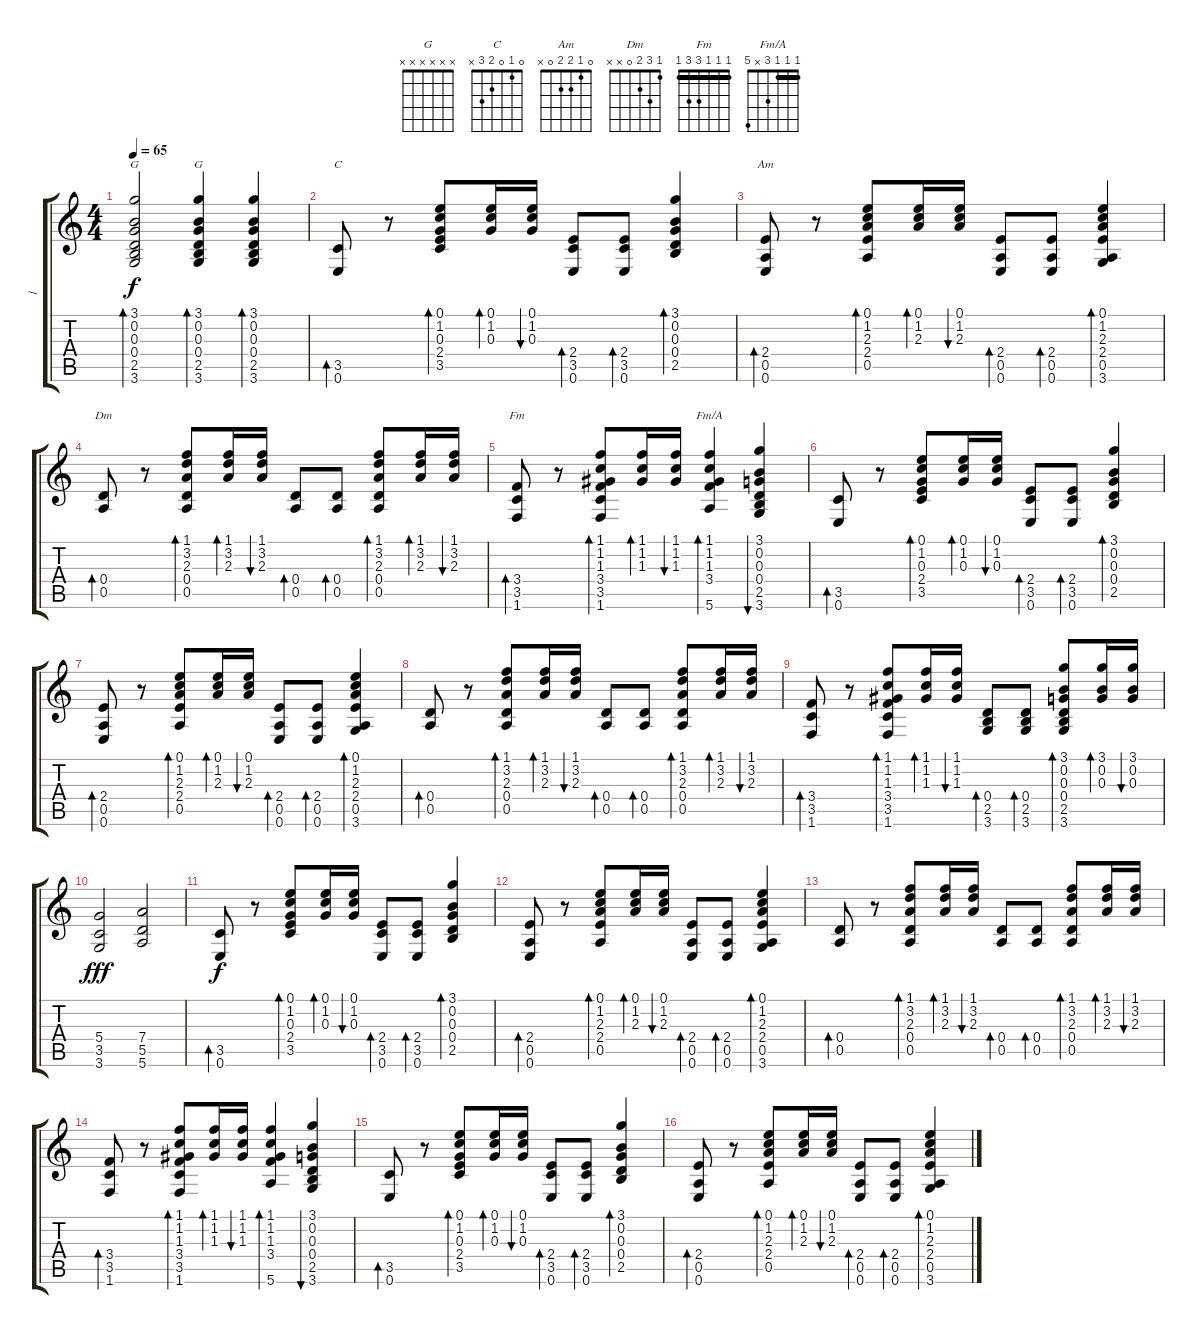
\track ("1" "1") {instrument electricguitarclean}
\staff {score tabs}
\tuning (E4 B3 G3 D3 A2 E2) {hide}
\chord ("G" 3 0 0 0 2 3)
\chord ("G" x x x x x x)
\chord ("C" 0 1 0 2 3 x)
\chord ("Am" 0 1 2 2 0 x)
\chord ("Dm" 1 3 2 0 x x)
\chord ("Fm" 1 1 1 3 3 1) {barre 1}
\chord ("Fm/A" 1 1 1 3 x 5) {barre 1}
\ts (4 4)
\tempo 65
\clef g2
\ks c
(3.1 0.2 0.3 0.4 2.5 3.6).2{bd 60 ch "G" dy f} (3.1 0.2 0.3 0.4 2.5 3.6).4{bd 60 ch "G"} (3.1 0.2 0.3 0.4 2.5 3.6).4{bd 60} |
(3.5 0.6).8{bd 60 ch "C"} r.8 (0.1 1.2 0.3 2.4 3.5).8{bd 60} (0.1 1.2 0.3).16{bd 60} (0.1 1.2 0.3).16{bu 60} (2.4 3.5 0.6).8{bd 60} (2.4 3.5 0.6).8{bd 60} (3.1 0.2 0.3 0.4 2.5).4{bd 60} |
(2.4 0.5 0.6).8{bd 60 ch "Am"} r.8 (0.1 1.2 2.3 2.4 0.5).8{bd 60} (0.1 1.2 2.3).16{bd 60} (0.1 1.2 2.3).16{bu 60} (2.4 0.5 0.6).8{bd 60} (2.4 0.5 0.6).8{bd 60} (0.1 1.2 2.3 2.4 0.5 3.6).4{bd 60} |
(0.4 0.5).8{bd 60 ch "Dm"} r.8 (1.1 3.2 2.3 0.4 0.5).8{bd 60} (1.1 3.2 2.3).16{bd 60} (1.1 3.2 2.3).16{bu 60} (0.4 0.5).8{bd 60} (0.4 0.5).8{bd 60} (1.1 3.2 2.3 0.4 0.5).8{bd 60} (1.1 3.2 2.3).16{bd 60} (1.1 3.2 2.3).16{bu 60} |
(3.4 3.5 1.6).8{bd 60 ch "Fm"} r.8 (1.1 1.2 1.3 3.4 3.5 1.6).8{bd 60} (1.1 1.2 1.3).16{bd 60} (1.1 1.2 1.3).16{bu 60} (1.1 1.2 1.3 3.4 5.6).4{bd 60 ch "Fm/A"} (3.1 0.2 0.3 0.4 2.5 3.6).4{bu 60} |
(3.5 0.6).8{bd 60} r.8 (0.1 1.2 0.3 2.4 3.5).8{bd 60} (0.1 1.2 0.3).16{bd 60} (0.1 1.2 0.3).16{bu 60} (2.4 3.5 0.6).8{bd 60} (2.4 3.5 0.6).8{bd 60} (3.1 0.2 0.3 0.4 2.5).4{bd 60} |
(2.4 0.5 0.6).8{bd 60} r.8 (0.1 1.2 2.3 2.4 0.5).8{bd 60} (0.1 1.2 2.3).16{bd 60} (0.1 1.2 2.3).16{bu 60} (2.4 0.5 0.6).8{bd 60} (2.4 0.5 0.6).8{bd 60} (0.1 1.2 2.3 2.4 0.5 3.6).4{bd 60} |
(0.4 0.5).8{bd 60} r.8 (1.1 3.2 2.3 0.4 0.5).8{bd 60} (1.1 3.2 2.3).16{bd 60} (1.1 3.2 2.3).16{bu 60} (0.4 0.5).8{bd 60} (0.4 0.5).8{bd 60} (1.1 3.2 2.3 0.4 0.5).8{bd 60} (1.1 3.2 2.3).16{bd 60} (1.1 3.2 2.3).16{bu 60} |
(3.4 3.5 1.6).8{bd 60} r.8 (1.1 1.2 1.3 3.4 3.5 1.6).8{bd 60} (1.1 1.2 1.3).16{bd 60} (1.1 1.2 1.3).16{bu 60} (0.4 2.5 3.6).8{bd 60} (0.4 2.5 3.6).8{bd 60} (3.1 0.2 0.3 0.4 2.5 3.6).8{bd 60} (3.1 0.2 0.3).16{bd 60} (3.1 0.2 0.3).16{bu 60} |
(5.4 3.5 3.6).2{dy fff} (7.4 5.5 5.6).2 |
(3.5 0.6).8{bd 60 dy f} r.8 (0.1 1.2 0.3 2.4 3.5).8{bd 60} (0.1 1.2 0.3).16{bd 60} (0.1 1.2 0.3).16{bu 60} (2.4 3.5 0.6).8{bd 60} (2.4 3.5 0.6).8{bd 60} (3.1 0.2 0.3 0.4 2.5).4{bd 60} |
(2.4 0.5 0.6).8{bd 60} r.8 (0.1 1.2 2.3 2.4 0.5).8{bd 60} (0.1 1.2 2.3).16{bd 60} (0.1 1.2 2.3).16{bu 60} (2.4 0.5 0.6).8{bd 60} (2.4 0.5 0.6).8{bd 60} (0.1 1.2 2.3 2.4 0.5 3.6).4{bd 60} |
(0.4 0.5).8{bd 60} r.8 (1.1 3.2 2.3 0.4 0.5).8{bd 60} (1.1 3.2 2.3).16{bd 60} (1.1 3.2 2.3).16{bu 60} (0.4 0.5).8{bd 60} (0.4 0.5).8{bd 60} (1.1 3.2 2.3 0.4 0.5).8{bd 60} (1.1 3.2 2.3).16{bd 60} (1.1 3.2 2.3).16{bu 60} |
(3.4 3.5 1.6).8{bd 60} r.8 (1.1 1.2 1.3 3.4 3.5 1.6).8{bd 60} (1.1 1.2 1.3).16{bd 60} (1.1 1.2 1.3).16{bu 60} (1.1 1.2 1.3 3.4 5.6).4{bd 60} (3.1 0.2 0.3 0.4 2.5 3.6).4{bu 60} |
(3.5 0.6).8{bd 60} r.8 (0.1 1.2 0.3 2.4 3.5).8{bd 60} (0.1 1.2 0.3).16{bd 60} (0.1 1.2 0.3).16{bu 60} (2.4 3.5 0.6).8{bd 60} (2.4 3.5 0.6).8{bd 60} (3.1 0.2 0.3 0.4 2.5).4{bd 60} |
(2.4 0.5 0.6).8{bd 60} r.8 (0.1 1.2 2.3 2.4 0.5).8{bd 60} (0.1 1.2 2.3).16{bd 60} (0.1 1.2 2.3).16{bu 60} (2.4 0.5 0.6).8{bd 60} (2.4 0.5 0.6).8{bd 60} (0.1 1.2 2.3 2.4 0.5 3.6).4{bd 60}
